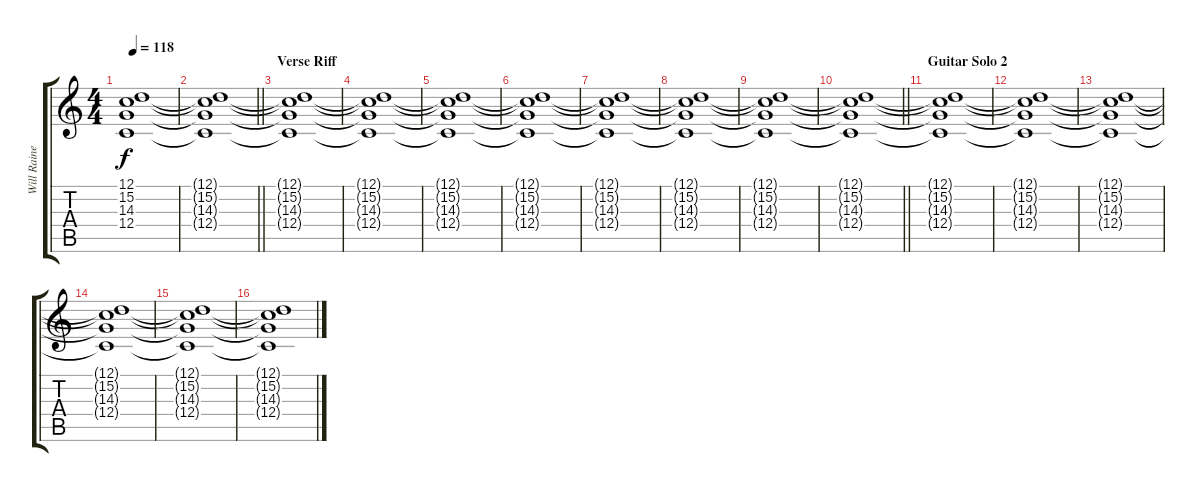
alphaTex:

\track ("Will Raines - Synth/Keyboard" "Will Raine") {instrument drawbarorgan}
\staff {score tabs}
\tuning (D4 A3 F3 C3 G2 C2) {hide}
\ts (4 4)
\tempo 118
\clef g2
\ks c
(12.1 15.2 14.3 12.4).1{dy f volume 4 instrument drawbarorgan} |
\barLineRight lightlight
(12.1{t} 15.2{t} 14.3{t} 12.4{t}).1 |
\section ("" "Verse Riff")
(12.1{t} 15.2{t} 14.3{t} 12.4{t}).1 |
(12.1{t} 15.2{t} 14.3{t} 12.4{t}).1 |
(12.1{t} 15.2{t} 14.3{t} 12.4{t}).1 |
(12.1{t} 15.2{t} 14.3{t} 12.4{t}).1 |
(12.1{t} 15.2{t} 14.3{t} 12.4{t}).1 |
(12.1{t} 15.2{t} 14.3{t} 12.4{t}).1 |
(12.1{t} 15.2{t} 14.3{t} 12.4{t}).1 |
\barLineRight lightlight
(12.1{t} 15.2{t} 14.3{t} 12.4{t}).1 |
\section ("" "Guitar Solo 2")
(12.1{t} 15.2{t} 14.3{t} 12.4{t}).1 |
(12.1{t} 15.2{t} 14.3{t} 12.4{t}).1 |
(12.1{t} 15.2{t} 14.3{t} 12.4{t}).1 |
(12.1{t} 15.2{t} 14.3{t} 12.4{t}).1 |
(12.1{t} 15.2{t} 14.3{t} 12.4{t}).1 |
(12.1{t} 15.2{t} 14.3{t} 12.4{t}).1
